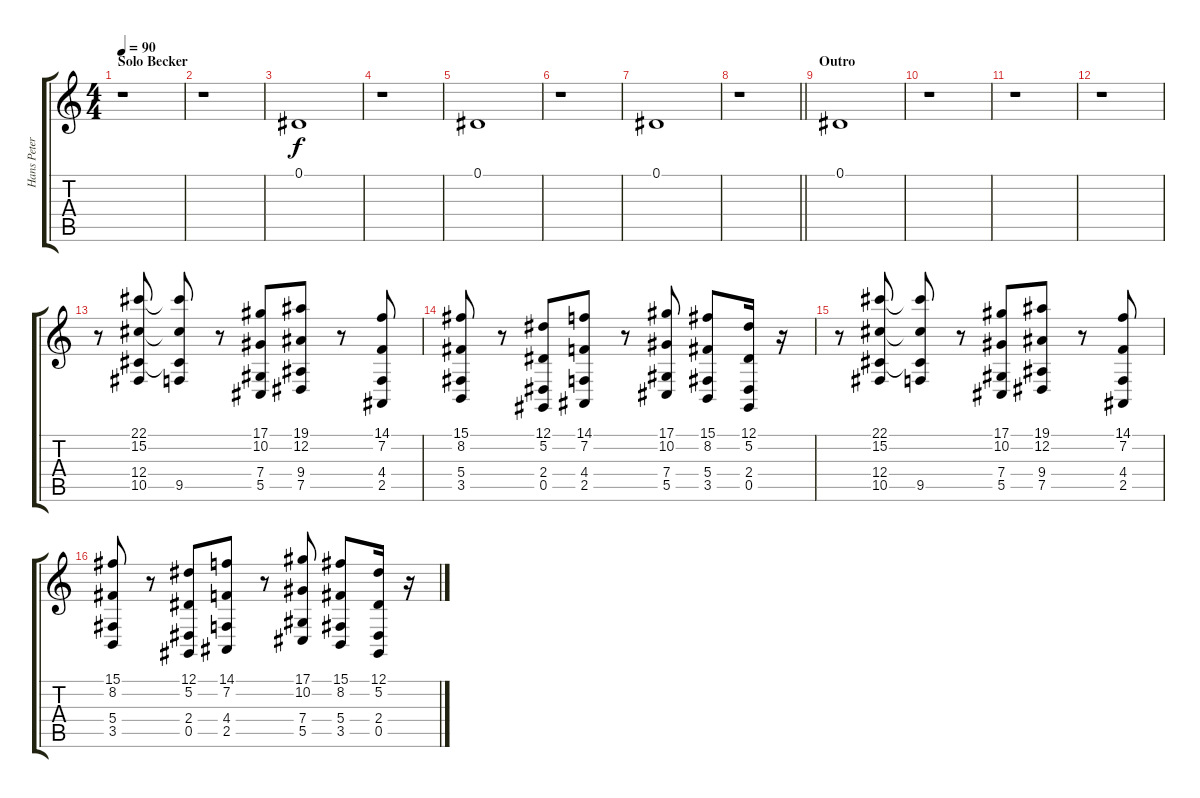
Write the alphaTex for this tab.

\track ("Hans Peter Katzenburg" "Hans Peter") {instrument stringensemble1}
\staff {score tabs}
\tuning (Eb4 Bb3 Gb3 Db3 Ab2 Eb2) {hide}
\ts (4 4)
\section ("" "Solo Becker")
\tempo 90
\clef g2
\ks c
r.1{dy f volume 12 instrument tubularbells} |
r.1 |
0.1.1 |
r.1 |
0.1.1 |
r.1 |
0.1.1 |
\barLineRight lightlight
r.1 |
\section ("" "Outro")
0.1.1 |
r.1 |
r.1 |
r.1 |
r.8{volume 7 instrument stringensemble1} (22.1 15.2 12.4 10.5).8 (22.1{t} 15.2{t} 12.4{t} 9.5).8 r.8 (17.1 10.2 7.4 5.5).8 (19.1 12.2 9.4 7.5).8 r.8 (14.1 7.2 4.4 2.5).8 |
(15.1 8.2 5.4 3.5).8 r.8 (12.1 5.2 2.4 0.5).8 (14.1 7.2 4.4 2.5).8 r.8 (17.1 10.2 7.4 5.5).8 (15.1 8.2 5.4 3.5).8 (12.1 5.2 2.4 0.5).16 r.16 |
r.8 (22.1 15.2 12.4 10.5).8 (22.1{t} 15.2{t} 12.4{t} 9.5).8 r.8 (17.1 10.2 7.4 5.5).8 (19.1 12.2 9.4 7.5).8 r.8 (14.1 7.2 4.4 2.5).8 |
(15.1 8.2 5.4 3.5).8 r.8 (12.1 5.2 2.4 0.5).8 (14.1 7.2 4.4 2.5).8 r.8 (17.1 10.2 7.4 5.5).8 (15.1 8.2 5.4 3.5).8 (12.1 5.2 2.4 0.5).16 r.16
